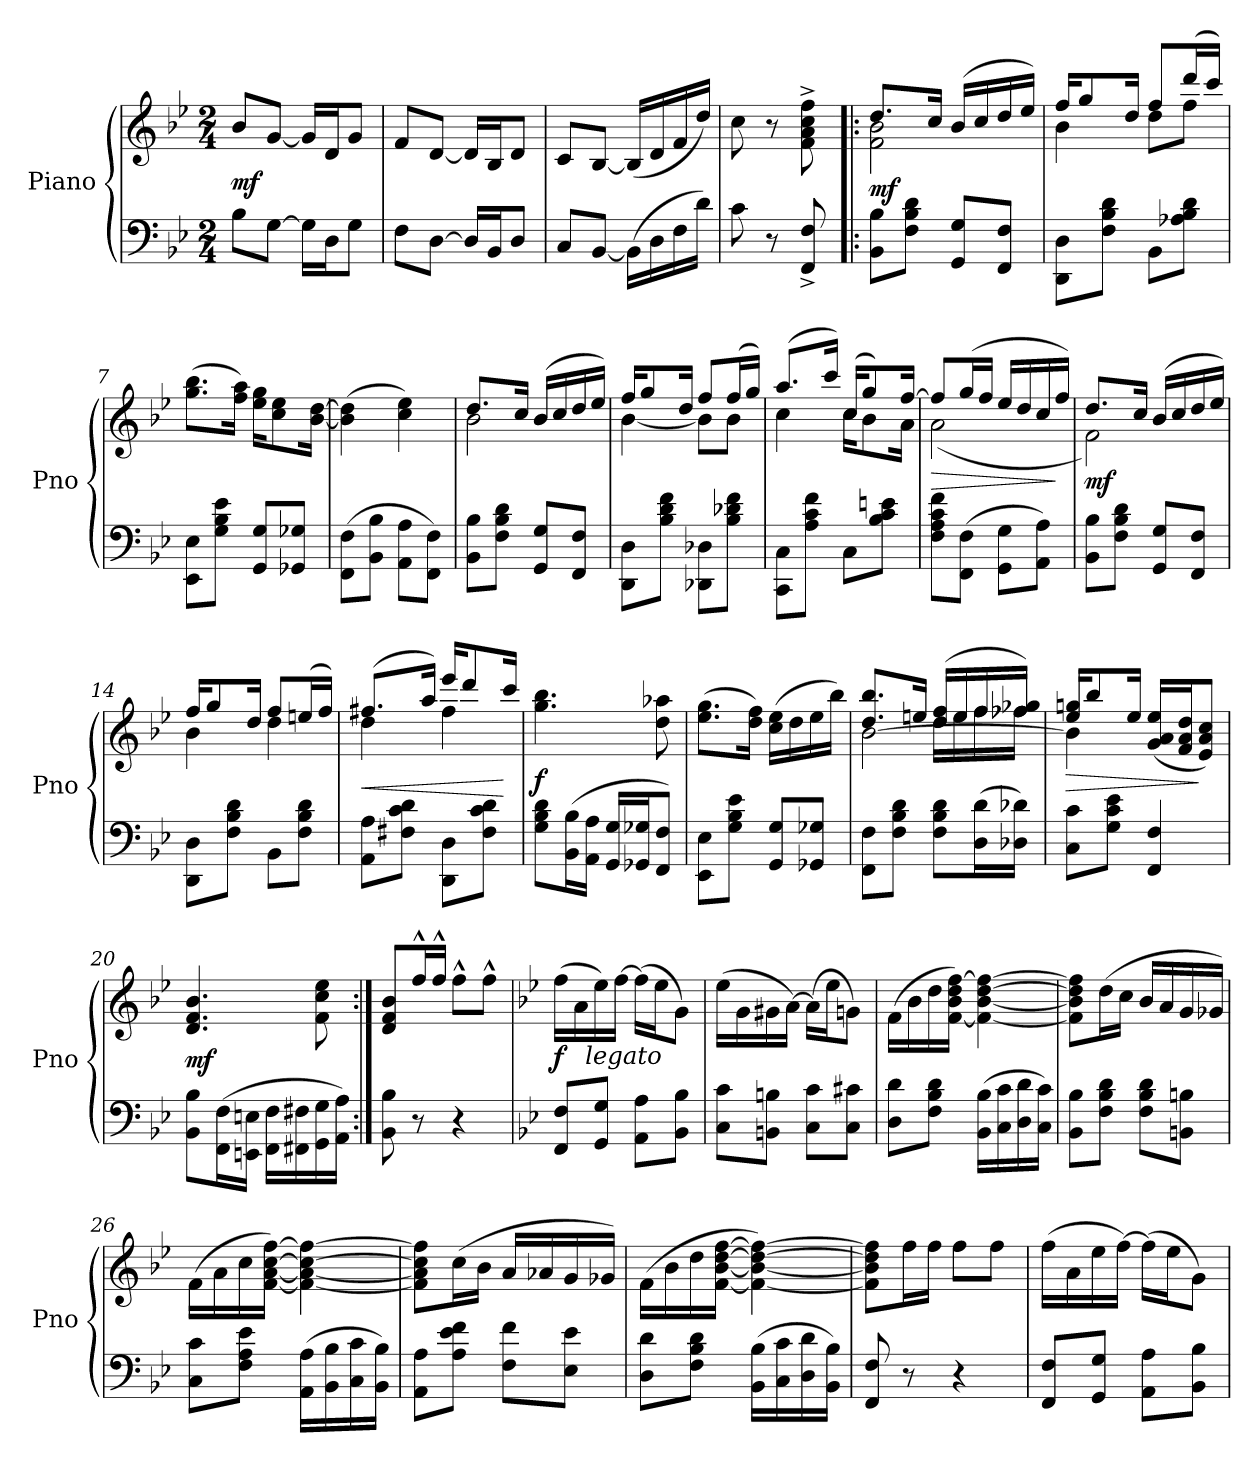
**kern	**kern	**dynam
*part1	*part1	*part1
*staff2	*staff1	*staff1/2
*I"Piano	*	*
*I'Pno	*	*
*clefF4	*clefG2	*
*k[b-e-]	*k[b-e-]	*
*M2/4	*M2/4	*
*MM90	*MM90	*
=1	=1	=1
8B-L	8b-L	mf
[8GJ	[8gJ	.
16GLL]	16gLL]	.
16DJ	16dJ	.
8GJ	8gJ	.
=2	=2	=2
8FL	8fL	.
[8DJ	[8dJ	.
16DLL]	16dLL]	.
16BB-J	16B-J	.
8DJ	8dJ	.
=3	=3	=3
8CL	8cL	.
[8BB-J	[8B-J	.
(16BB-LL]	(>16B-LL]	.
16D	16d	.
16F	16f	.
16dJJ)	16ddJJ)	.
=4	=4	=4
8c	8cc	.
8r	8r	.
8FF^ 8F^	8f^ 8a^ 8cc^ 8ff^	.
=5!|:	=5!|:	=5!|:
*	*^	*
8BB- 8B-L	8.ddL	2f 2b-	mf
8F 8B- 8dJ	.	.	.
.	16ccJk	.	.
8GG 8GL	(16b-LL	.	.
.	16cc	.	.
8FF 8FJ	16dd	.	.
.	16ee-JJ)	.	.
=6	=6	=6	=6
8DD 8DL	16ffKL	4b-	.
.	8gg	.	.
8F 8B- 8dJ	.	.	.
.	16ddJk	.	.
8BB-L	8ffL	8ddL	.
8A-X 8B- 8dJ	(16dddL	8ffJ	.
.	16cccJJ)	.	.
*	*v	*v	*
=7	=7	=7
8EE- 8E-L	(8.gg 8.bb-L	.
8G 8B- 8e-J	.	.
.	16ff 16aaJk)	.
8GG 8GL	16ee- 16ggKL	.
.	8cc 8ee-	.
8GG-X 8G-XJ	.	.
.	[16b- [16ddJk	.
=8	=8	=8
(8FF 8FL	(4b-] 4dd]	.
8BB- 8B-J	.	.
8AA\ 8A\L	4cc 4ee-)	.
8FF\ 8F\J)	.	.
=9	=9	=9
*	*^	*
8BB- 8B-L	8.ddL	2b-	.
8F 8B- 8dJ	.	.	.
.	16ccJk	.	.
8GG 8GL	(16b-LL	.	.
.	16cc	.	.
8FF 8FJ	16dd	.	.
.	16ee-JJ)	.	.
=10	=10	=10	=10
8DD 8DL	16ffKL	[4b-	.
.	8gg	.	.
8B- 8d 8fJ	.	.	.
.	16ddJk	.	.
8DD-X 8D-XL	8ffL	8b-L]	.
8B- 8d-X 8fJ	(16ffL	8b-J	.
.	16ggJJ)	.	.
=11	=11	=11	=11
8CC 8CL	(8.aaL	4cc	.
8A 8c 8fJ	.	.	.
.	16cccJk)	.	.
8CL	(16ccKL	16ccKL	.
.	8gg)	8b-	.
8B- 8c 8enJ	.	.	.
.	[16ffJk	16aJk	.
=12	=12	=12	=12
8F 8A 8c 8fL	8ffL]	(2a	>
(8FF 8FJ	(16ggL	.	.
.	16ffJJ	.	.
8GG 8GL	16ee-LL	.	.
.	16dd	.	.
8AA 8AJ)	16cc	.	.
.	16ffJJ)	.	]
=13	=13	=13	=13
8BB- 8B-L	8.ddL	2f)	mf
8F 8B- 8dJ	.	.	.
.	16ccJk	.	.
8GG 8GL	(16b-LL	.	.
.	16cc	.	.
8FF 8FJ	16dd	.	.
.	16ee-JJ)	.	.
=14	=14	=14	=14
8DD 8DL	16ffKL	4b-	.
.	8gg	.	.
8F 8B- 8dJ	.	.	.
.	16ddJk	.	.
8BB-L	8ffL	4dd	.
8F 8B- 8dJ	(16eenL	.	.
.	16ffJJ)	.	.
=15	=15	=15	=15
8AA 8AL	(8.ff#XL	4dd	<
8F#X 8c 8dJ	.	.	.
.	16aaJk)	.	.
8DD 8DL	16eee-KL	4ff#	.
.	8ddd	.	.
8F# 8c 8dJ	.	.	.
.	16cccJk	.	[
*	*v	*v	*
=16	=16	=16
8G 8B- 8dL	4.gg 4.bb-	f
(>16BB- 16B-L	.	.
16AA 16AJJ	.	.
16GG 16GLL	.	.
16GG-X 16G-XJ	.	.
8FF 8FJ)	8dd 8aa-X	.
=17	=17	=17
8EE- 8E-L	(8.ee- 8.ggL	.
8G 8B- 8e-J	.	.
.	16dd 16ffJk)	.
8GG 8GL	(16cc 16ee-LL	.
.	16dd	.
8GG-X 8G-XJ	16ee-	.
.	16bb-JJ)	.
=18	=18	=18
*	*^	*
*	*	*^	*
8FF 8FL	8.dd 8.bb-L	4ryy	[2b-\	.
8F 8B- 8dJ	.	.	.	.
.	16eenJk	.	.	.
8F 8B- 8dL	(16dd 16ffLL	16ddLL	.	.
.	16ee	16ee	.	.
(16D 16dL	16ff	16ff	.	.
16D-X 16d-XJJ)	16ff-X 16gg-XJJ)	16ff-XJJ	.	.
*	*	*v	*v	*
=19	=19	=19	=19
8C 8cL	16ee- 16ggnKL	4b-]	>
.	8bb-	.	.
8G 8c 8e-J	.	.	.
.	16ee-Jk	.	.
4FF 4F	(>16g 16a 16ee-LL	4ryy	.
.	16f 16a 16ddJ	.	.
.	8e- 8a 8ccJ)	.	]
*	*v	*v	*
=20	=20	=20
8BB-\ 8B-\L	4.d 4.f 4.b-	mf
(16FF\ 16F\L	.	.
16EEn\ 16En\JJ	.	.
16FF\ 16F\LL	.	.
16FF#X\ 16F#X\	.	.
16GG\ 16G\	8f 8cc 8ee-	.
16AA\ 16A\JJ)	.	.
=21:|!	=21:|!	=21:|!
8BB- 8B-	8d 8f 8b-L	.
8r	16ff^^L	.
.	16ff^^JJ	.
4r	8ff^^L	.
.	8ff^^J	.
=22	=22	=22
*k[b-e-]	*k[b-e-]	*
!	!	!LO:DY:t=%s legato
8FF 8FL	(16ffLL	f
.	16a	.
8GG 8GJ	16ee-)	.
.	[16ffJJ	.
8AA 8AL	(16ffLL]	.
.	16ee-J	.
8BB- 8B-J	8gJ)	.
=23	=23	=23
8C 8cL	(16ee-\LL	.
.	16g\	.
8BBn 8BnJ	16g#X\	.
.	[16a\JJ)	.
8C 8cL	(16aLL]	.
.	16ee-J	.
8C 8c#XJ	8gnJ)	.
=24	=24	=24
8D 8dL	(16f\LL	.
.	16b-\	.
8F 8B- 8dJ	16dd\	.
.	[16f\ 16b-\ 16dd\ [16ff\JJ)	.
(16BB- 16B-LL	4f_ [4b- [4dd 4ff_	.
16C 16c	.	.
16D 16d	.	.
16C 16cJJ)	.	.
=25	=25	=25
8BB- 8B-L	8f] 8b-] 8dd] 8ff]L	.
8F 8B- 8dJ	(>16ddL	.
.	16ccJJ	.
8F 8B- 8dL	16b-LL	.
.	16a	.
8BBn 8BnJ	16g	.
.	16g-XJJ)	.
=26	=26	=26
8C 8cL	(16f\LL	.
.	16a\	.
8F 8A 8e-J	16cc\	.
.	[16f\ [16a\ [16cc\ [16ff\JJ)	.
(16AA 16ALL	4f_ 4a_ 4cc_ 4ff_	.
16BB- 16B-	.	.
16C 16c	.	.
16BB- 16B-JJ)	.	.
=27	=27	=27
8AA 8AL	8f] 8a] 8cc] 8ff]L	.
8A 8e- 8fJ	(16ccL	.
.	16b-JJ	.
8F 8fL	16aLL	.
.	16a-X	.
8E- 8e-J	16g	.
.	16g-XJJ)	.
=28	=28	=28
8D 8dL	(16f\LL	.
.	16b-\	.
8F 8B- 8dJ	16dd\	.
.	[16f\ [16b-\ [16dd\ [16ff\JJ	.
(16BB- 16B-LL	4f_ 4b-_ 4dd_ 4ff_)	.
16C 16c	.	.
16D 16d	.	.
16BB- 16B-JJ)	.	.
=29	=29	=29
8FF 8F	8f] 8b-] 8dd] 8ff]L	.
8r	16ffL	.
.	16ffJJ	.
4r	8ffL	.
.	8ffJ	.
=30	=30	=30
8FF 8FL	(16ffLL	.
.	16a	.
8GG 8GJ	16ee-	.
.	[16ffJJ)	.
8AA 8AL	(16ffLL]	.
.	16ee-J	.
8BB- 8B-J	8gJ)	.
=	=	=
*-	*-	*-
